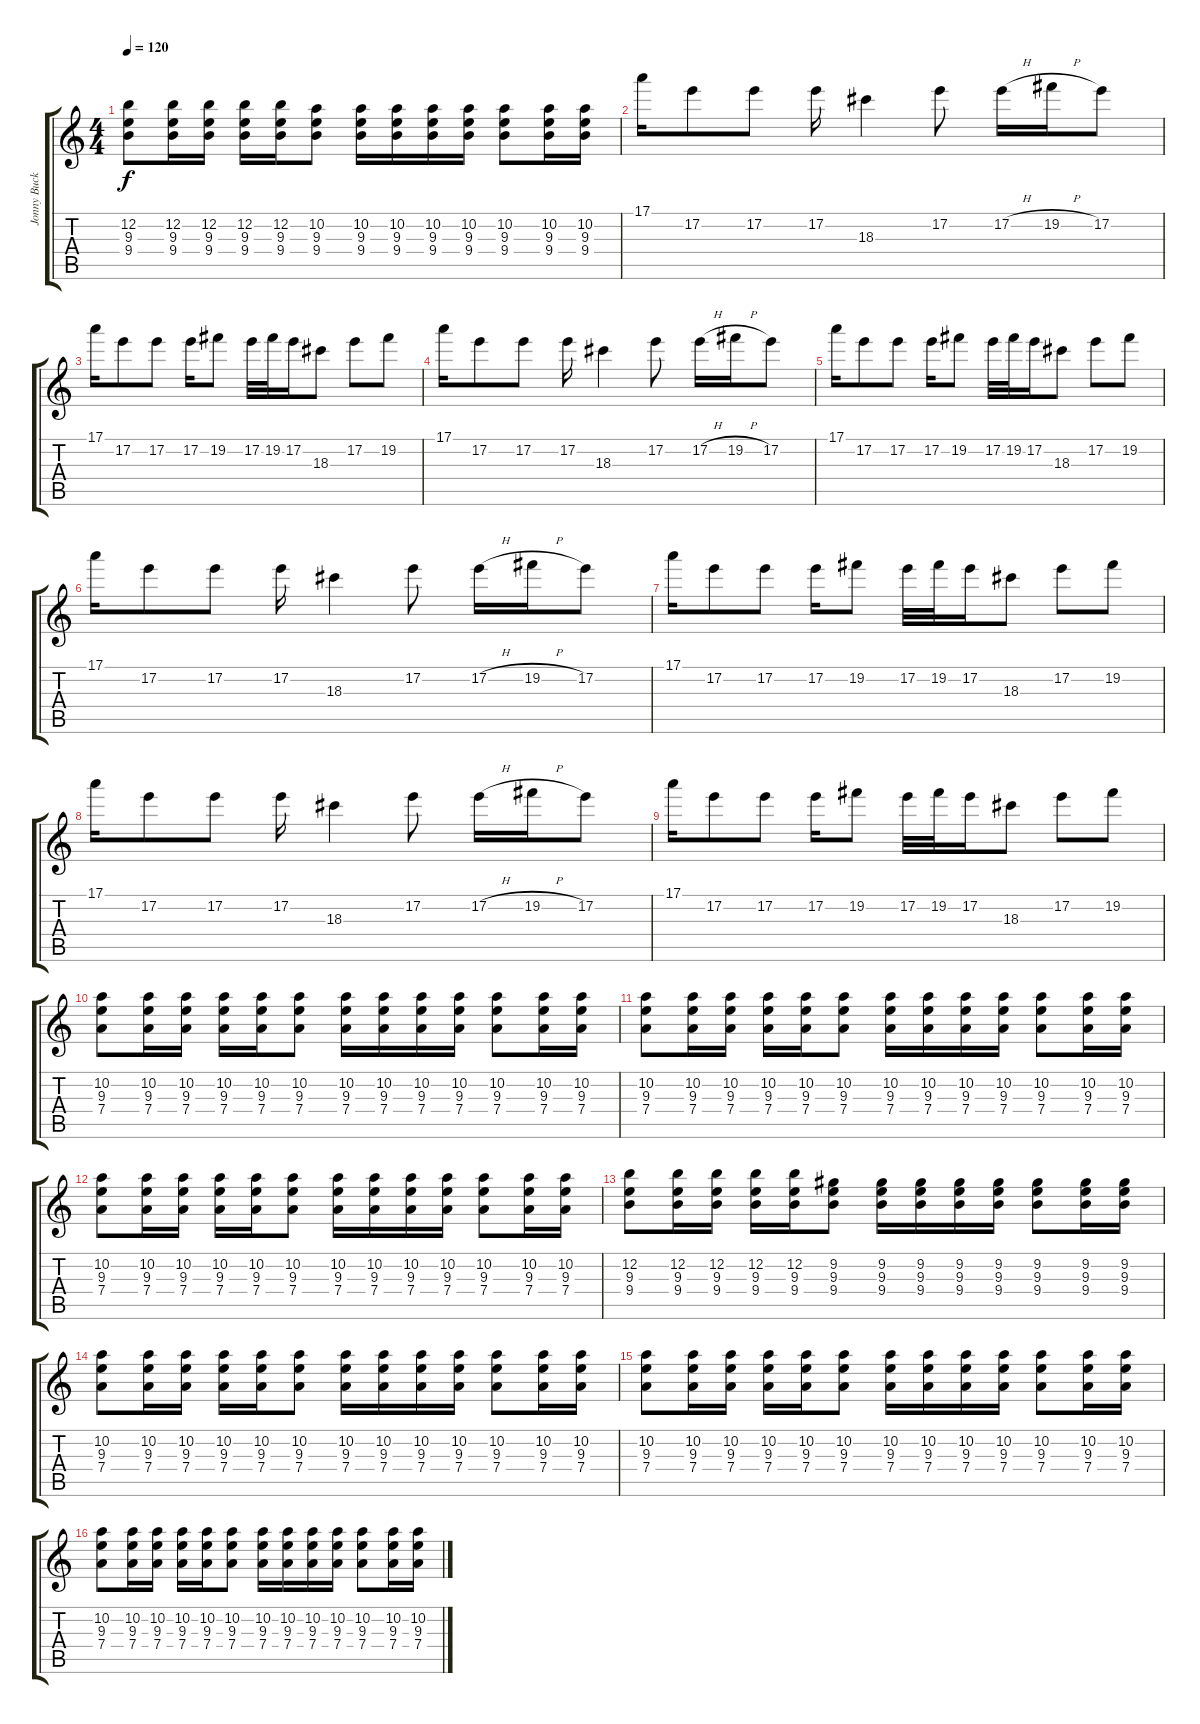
\track ("Jonny Buckland" "Jonny Buck") {instrument distortionguitar}
\staff {score tabs}
\tuning (E4 B3 G3 D3 A2 E2) {hide}
\ts (4 4)
\tempo 120
\clef g2
\ks c
(12.2 9.3 9.4).8{dy f} (12.2 9.3 9.4).16 (12.2 9.3 9.4).16 (12.2 9.3 9.4).16 (12.2 9.3 9.4).16 (10.2 9.3 9.4).8 (10.2 9.3 9.4).16 (10.2 9.3 9.4).16 (10.2 9.3 9.4).16 (10.2 9.3 9.4).16 (10.2 9.3 9.4).8 (10.2 9.3 9.4).16 (10.2 9.3 9.4).16 |
17.1.16 17.2.8 17.2.8 17.2.16 18.3.4 17.2.8 17.2{h}.16 19.2{h}.16 17.2.8 |
17.1.16 17.2.8 17.2.8 17.2.16 19.2.8 17.2.32 19.2.32 17.2.16 18.3.8 17.2.8 19.2.8 |
17.1.16 17.2.8 17.2.8 17.2.16 18.3.4 17.2.8 17.2{h}.16 19.2{h}.16 17.2.8 |
17.1.16 17.2.8 17.2.8 17.2.16 19.2.8 17.2.32 19.2.32 17.2.16 18.3.8 17.2.8 19.2.8 |
17.1.16 17.2.8 17.2.8 17.2.16 18.3.4 17.2.8 17.2{h}.16 19.2{h}.16 17.2.8 |
17.1.16 17.2.8 17.2.8 17.2.16 19.2.8 17.2.32 19.2.32 17.2.16 18.3.8 17.2.8 19.2.8 |
17.1.16 17.2.8 17.2.8 17.2.16 18.3.4 17.2.8 17.2{h}.16 19.2{h}.16 17.2.8 |
17.1.16 17.2.8 17.2.8 17.2.16 19.2.8 17.2.32 19.2.32 17.2.16 18.3.8 17.2.8 19.2.8 |
(10.2 9.3 7.4).8 (10.2 9.3 7.4).16 (10.2 9.3 7.4).16 (10.2 9.3 7.4).16 (10.2 9.3 7.4).16 (10.2 9.3 7.4).8 (10.2 9.3 7.4).16 (10.2 9.3 7.4).16 (10.2 9.3 7.4).16 (10.2 9.3 7.4).16 (10.2 9.3 7.4).8 (10.2 9.3 7.4).16 (10.2 9.3 7.4).16 |
(10.2 9.3 7.4).8 (10.2 9.3 7.4).16 (10.2 9.3 7.4).16 (10.2 9.3 7.4).16 (10.2 9.3 7.4).16 (10.2 9.3 7.4).8 (10.2 9.3 7.4).16 (10.2 9.3 7.4).16 (10.2 9.3 7.4).16 (10.2 9.3 7.4).16 (10.2 9.3 7.4).8 (10.2 9.3 7.4).16 (10.2 9.3 7.4).16 |
(10.2 9.3 7.4).8 (10.2 9.3 7.4).16 (10.2 9.3 7.4).16 (10.2 9.3 7.4).16 (10.2 9.3 7.4).16 (10.2 9.3 7.4).8 (10.2 9.3 7.4).16 (10.2 9.3 7.4).16 (10.2 9.3 7.4).16 (10.2 9.3 7.4).16 (10.2 9.3 7.4).8 (10.2 9.3 7.4).16 (10.2 9.3 7.4).16 |
(12.2 9.3 9.4).8 (12.2 9.3 9.4).16 (12.2 9.3 9.4).16 (12.2 9.3 9.4).16 (12.2 9.3 9.4).16 (9.2 9.3 9.4).8 (9.2 9.3 9.4).16 (9.2 9.3 9.4).16 (9.2 9.3 9.4).16 (9.2 9.3 9.4).16 (9.2 9.3 9.4).8 (9.2 9.3 9.4).16 (9.2 9.3 9.4).16 |
(10.2 9.3 7.4).8 (10.2 9.3 7.4).16 (10.2 9.3 7.4).16 (10.2 9.3 7.4).16 (10.2 9.3 7.4).16 (10.2 9.3 7.4).8 (10.2 9.3 7.4).16 (10.2 9.3 7.4).16 (10.2 9.3 7.4).16 (10.2 9.3 7.4).16 (10.2 9.3 7.4).8 (10.2 9.3 7.4).16 (10.2 9.3 7.4).16 |
(10.2 9.3 7.4).8 (10.2 9.3 7.4).16 (10.2 9.3 7.4).16 (10.2 9.3 7.4).16 (10.2 9.3 7.4).16 (10.2 9.3 7.4).8 (10.2 9.3 7.4).16 (10.2 9.3 7.4).16 (10.2 9.3 7.4).16 (10.2 9.3 7.4).16 (10.2 9.3 7.4).8 (10.2 9.3 7.4).16 (10.2 9.3 7.4).16 |
(10.2 9.3 7.4).8 (10.2 9.3 7.4).16 (10.2 9.3 7.4).16 (10.2 9.3 7.4).16 (10.2 9.3 7.4).16 (10.2 9.3 7.4).8 (10.2 9.3 7.4).16 (10.2 9.3 7.4).16 (10.2 9.3 7.4).16 (10.2 9.3 7.4).16 (10.2 9.3 7.4).8 (10.2 9.3 7.4).16 (10.2 9.3 7.4).16
